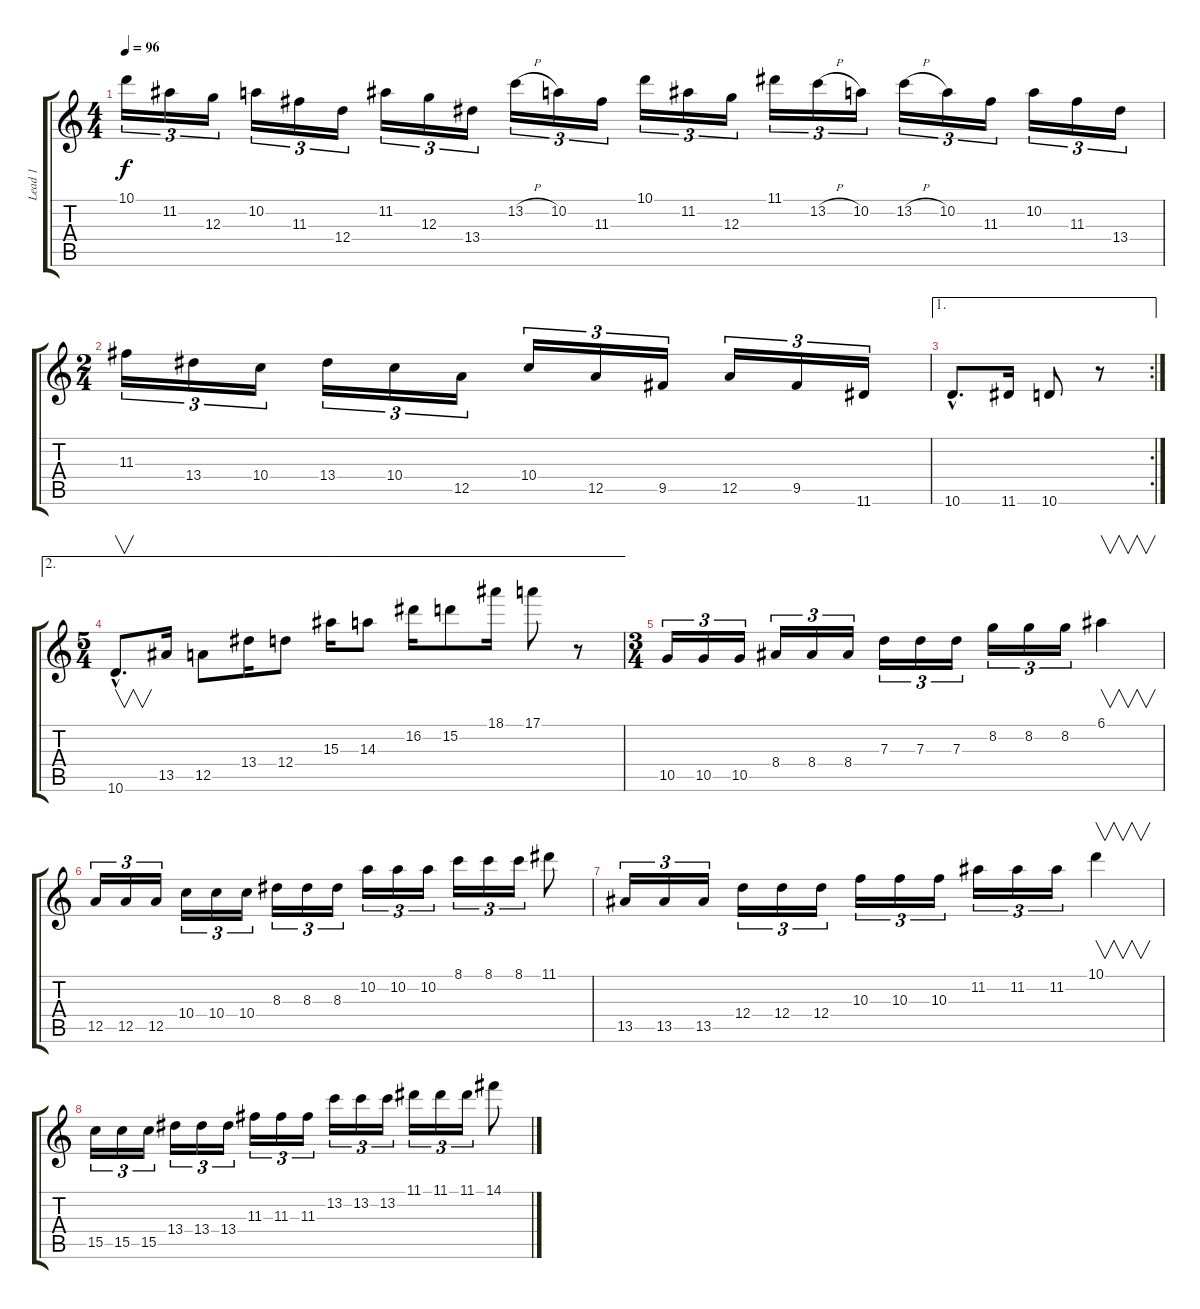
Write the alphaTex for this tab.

\track ("Lead 1" "Lead 1") {instrument electricguitarmuted}
\staff {score tabs}
\tuning (E4 B3 G3 D3 A2 E2) {hide}
\ts (4 4)
\tempo 96
\clef g2
\ks c
10.1.16{tu (3 2) dy f} 11.2.16{tu (3 2)} 12.3.16{tu (3 2)} 10.2.16{tu (3 2)} 11.3.16{tu (3 2)} 12.4.16{tu (3 2)} 11.2.16{tu (3 2)} 12.3.16{tu (3 2)} 13.4.16{tu (3 2)} 13.2{h}.16{tu (3 2)} 10.2.16{tu (3 2)} 11.3.16{tu (3 2)} 10.1.16{tu (3 2)} 11.2.16{tu (3 2)} 12.3.16{tu (3 2)} 11.1.16{tu (3 2)} 13.2{h}.16{tu (3 2)} 10.2.16{tu (3 2)} 13.2{h}.16{tu (3 2)} 10.2.16{tu (3 2)} 11.3.16{tu (3 2)} 10.2.16{tu (3 2)} 11.3.16{tu (3 2)} 13.4.16{tu (3 2)} |
\ts (2 4)
11.3.16{tu (3 2)} 13.4.16{tu (3 2)} 10.4.16{tu (3 2)} 13.4.16{tu (3 2)} 10.4.16{tu (3 2)} 12.5.16{tu (3 2)} 10.4.16{tu (3 2)} 12.5.16{tu (3 2)} 9.5.16{tu (3 2)} 12.5.16{tu (3 2)} 9.5.16{tu (3 2)} 11.6.16{tu (3 2)} |
\ae 1
\rc 2
10.6{hac}.8{d} 11.6.16 10.6.8 r.8 |
\ae 2
\ts (5 4)
10.6{hac}.8{v d} 13.5.16 12.5.8 13.4.16 12.4.8 15.3.16 14.3.8 16.2.16 15.2.8 18.1.16 17.1.8 r.8 |
\ts (3 4)
10.5.16{tu (3 2)} 10.5.16{tu (3 2)} 10.5.16{tu (3 2)} 8.4.16{tu (3 2)} 8.4.16{tu (3 2)} 8.4.16{tu (3 2)} 7.3.16{tu (3 2)} 7.3.16{tu (3 2)} 7.3.16{tu (3 2)} 8.2.16{tu (3 2)} 8.2.16{tu (3 2)} 8.2.16{tu (3 2)} 6.1.4{v} |
12.5.16{tu (3 2)} 12.5.16{tu (3 2)} 12.5.16{tu (3 2)} 10.4.16{tu (3 2)} 10.4.16{tu (3 2)} 10.4.16{tu (3 2)} 8.3.16{tu (3 2)} 8.3.16{tu (3 2)} 8.3.16{tu (3 2)} 10.2.16{tu (3 2)} 10.2.16{tu (3 2)} 10.2.16{tu (3 2)} 8.1.16{tu (3 2)} 8.1.16{tu (3 2)} 8.1.16{tu (3 2)} 11.1.8 |
13.5.16{tu (3 2)} 13.5.16{tu (3 2)} 13.5.16{tu (3 2)} 12.4.16{tu (3 2)} 12.4.16{tu (3 2)} 12.4.16{tu (3 2)} 10.3.16{tu (3 2)} 10.3.16{tu (3 2)} 10.3.16{tu (3 2)} 11.2.16{tu (3 2)} 11.2.16{tu (3 2)} 11.2.16{tu (3 2)} 10.1.4{v} |
15.5.16{tu (3 2)} 15.5.16{tu (3 2)} 15.5.16{tu (3 2)} 13.4.16{tu (3 2)} 13.4.16{tu (3 2)} 13.4.16{tu (3 2)} 11.3.16{tu (3 2)} 11.3.16{tu (3 2)} 11.3.16{tu (3 2)} 13.2.16{tu (3 2)} 13.2.16{tu (3 2)} 13.2.16{tu (3 2)} 11.1.16{tu (3 2)} 11.1.16{tu (3 2)} 11.1.16{tu (3 2)} 14.1.8
